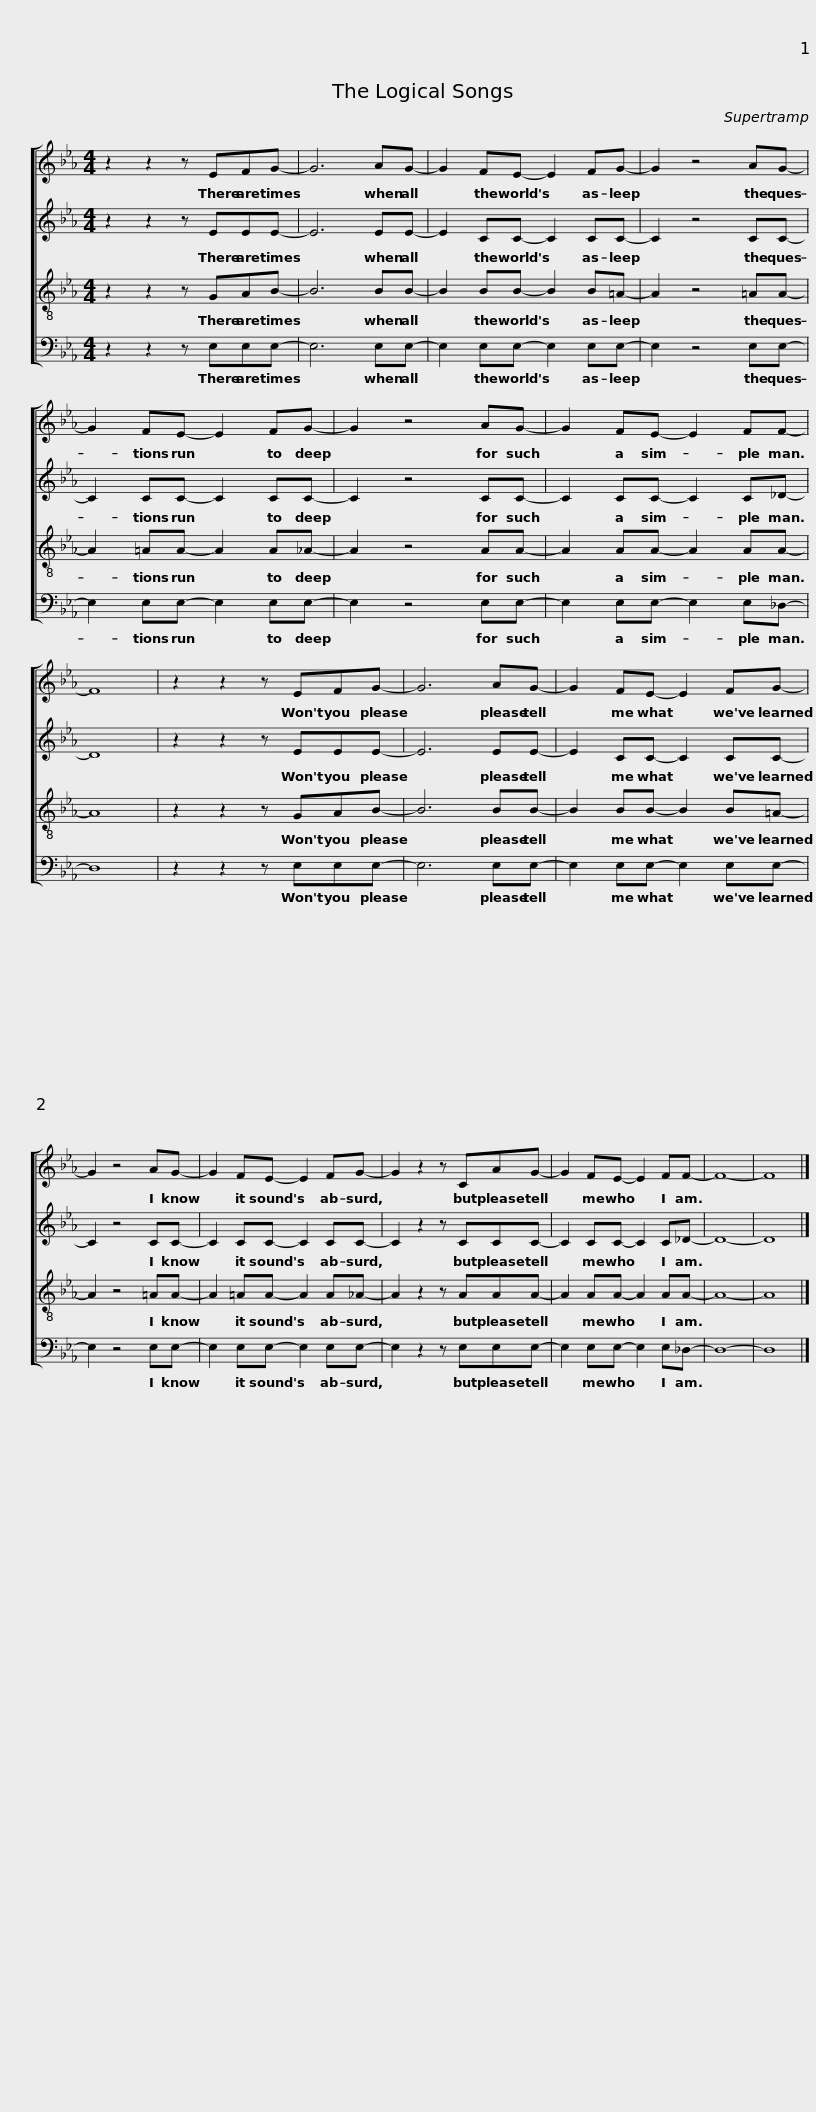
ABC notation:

X:1
%%score [ 1 2 3 4 ]
L:1/8
M:4/4
I:linebreak $
K:Eb
V:1 treble
V:2 treble
V:3 treble-8
V:4 bass
V:1
 z2 z2 z EFG- | G6 AG- | G2 FE- E2 FG- | G2 z4 AG- | G2 FE- E2 FG- | %5
 G2 z4 AG- |$ G2 FE- E2 FF- | F8 | z2 z2 z EFG- | G6 AG- | %10
 G2 FE- E2 FG- | G2 z4 AG- |$ G2 FE- E2 FG- | G2 z2 z CAG- | G2 FE- E2 FF- | %15
 F8- | F8 |] %17
V:2
 z2 z2 z EEE- | E6 EE- | E2 CC- C2 CC- | C2 z4 CC- | C2 CC- C2 CC- | %5
 C2 z4 CC- |$ C2 CC- C2 C_D- | D8 | z2 z2 z EEE- | E6 EE- | %10
 E2 CC- C2 CC- | C2 z4 CC- |$ C2 CC- C2 CC- | C2 z2 z CCC- | C2 CC- C2 C_D- | %15
 D8- | D8 |] %17
V:3
 z2 z2 z GAB- | B6 BB- | B2 BB- B2 B=A- | A2 z4 =AA- | A2 =AA- A2 A_A- | %5
 A2 z4 AA- |$ A2 AA- A2 AA- | A8 | z2 z2 z GAB- | B6 BB- | %10
 B2 BB- B2 B=A- | A2 z4 =AA- |$ A2 =AA- A2 A_A- | A2 z2 z AAA- | A2 AA- A2 AA- | %15
 A8- | A8 |] %17
V:4
 z2 z2 z E,E,E,- | E,6 E,E,- | E,2 E,E,- E,2 E,E,- | E,2 z4 E,E,- | E,2 E,E,- E,2 E,E,- | %5
 E,2 z4 E,E,- |$ E,2 E,E,- E,2 E,_D,- | D,8 | z2 z2 z E,E,E,- | E,6 E,E,- | %10
 E,2 E,E,- E,2 E,E,- | E,2 z4 E,E,- |$ E,2 E,E,- E,2 E,E,- | E,2 z2 z E,E,E,- | E,2 E,E,- E,2 E,_D,- | %15
 D,8- | D,8 |] %17
